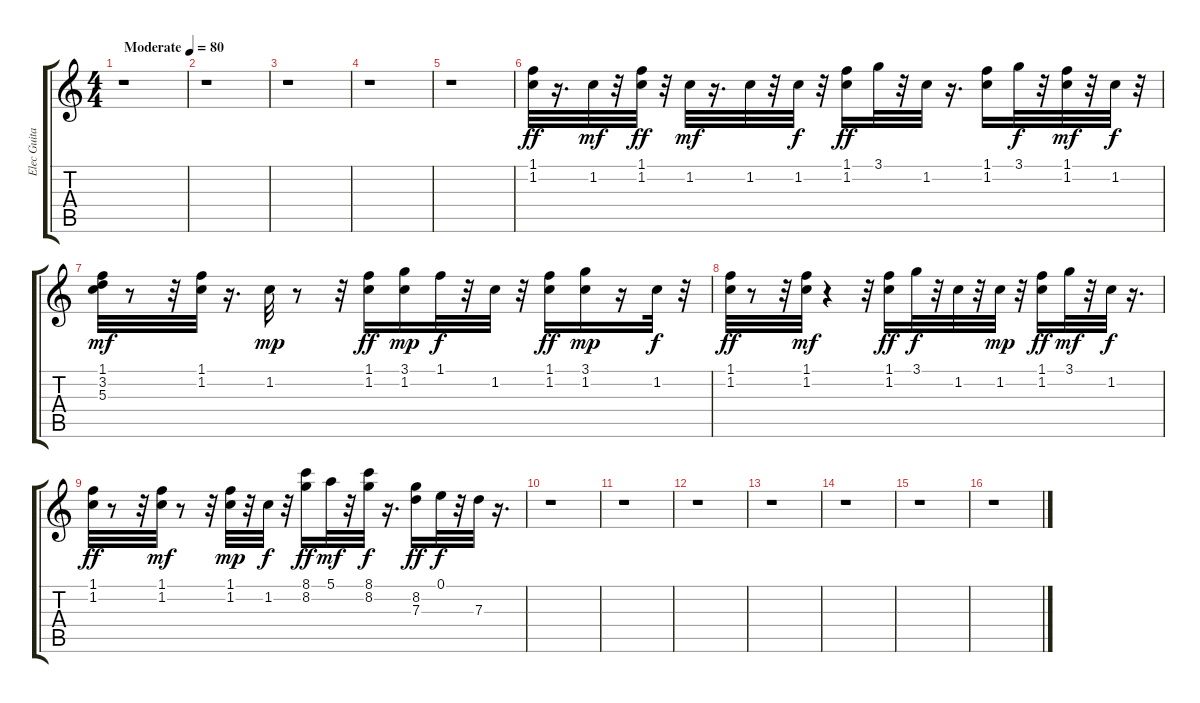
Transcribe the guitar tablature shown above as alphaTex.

\track ("Elec Guitar" "Elec Guita") {instrument electricguitarclean}
\staff {score tabs}
\tuning (E4 B3 G3 D3 A2 E2) {hide}
\ts (4 4)
\tempo (80 "Moderate")
\clef g2
\ks c
r.1{dy ff instrument electricguitarclean} |
r.1 |
r.1 |
r.1 |
r.1 |
(1.1 1.2).32 r.16{d} 1.2.32{dy mf} r.32 (1.1 1.2).32{dy ff} r.32 1.2.32{dy mf} r.16{d} 1.2.32 r.32 1.2.32{dy f} r.32 (1.1 1.2).16{dy ff} 3.1.32 r.32 1.2.32 r.16{d} (1.1 1.2).16 3.1.32{dy f} r.32 (1.1 1.2).32{dy mf} r.32 1.2.32{dy f} r.32 |
(1.1 3.2 5.3).32{dy mf} r.8 r.32 (1.1 1.2).32 r.16{d} 1.2.32{dy mp} r.8 r.32 (1.1 1.2).16{dy ff} (3.1 1.2).16{dy mp} 1.1.32{dy f} r.32 1.2.32 r.32 (1.1 1.2).16{dy ff} (3.1 1.2).16{dy mp} r.16 1.2.32{dy f} r.32 |
(1.1 1.2).32{dy ff} r.8 r.32 (1.1 1.2).32{dy mf} r.4 r.32 (1.1 1.2).16{dy ff} 3.1.32{dy f} r.32 1.2.32 r.32 1.2.32{dy mp} r.32 (1.1 1.2).16{dy ff} 3.1.32{dy mf} r.32 1.2.32{dy f} r.16{d} |
(1.1 1.2).32{dy ff} r.8 r.32 (1.1 1.2).32{dy mf} r.8 r.32 (1.1 1.2).32{dy mp} r.32 1.2.32{dy f} r.32 (8.1 8.2).16{dy ff} 5.1.32{dy mf} r.32 (8.1 8.2).32{dy f} r.16{d} (8.2 7.3).16{dy ff} 0.1.32{dy f} r.32 7.3.32 r.16{d} |
r.1 |
r.1 |
r.1 |
r.1 |
r.1 |
r.1 |
r.1
